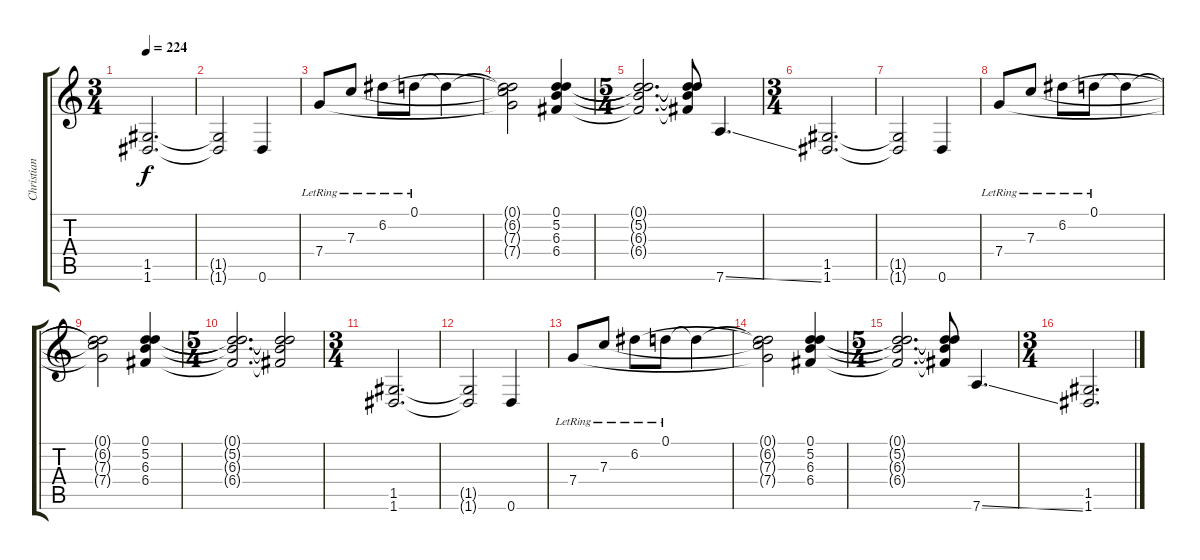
\track ("Christian Muenzner" "Christian ") {instrument distortionguitar}
\staff {score tabs}
\tuning (D4 A3 F3 C3 G2 D2) {hide}
\ts (3 4)
\tempo 224
\clef g2
\ks c
(1.5 1.6).2{d dy f} |
(1.5{t} 1.6{t}).2 0.6.4 |
7.4{lr}.8 7.3{lr}.8 6.2{lr}.8 0.1{lr}.8 0.1{t}.4 |
(0.1{t} 6.2{t} 7.3{t} 7.4{t}).2 (0.1 5.2 6.3 6.4).4 |
\ts (5 4)
(0.1{t} 5.2{t} 6.3{t} 6.4{t}).2{d} (0.1{t} 5.2{t} 6.3{t} 6.4{t}).8 7.6{ss}.4{d} |
\ts (3 4)
(1.5 1.6).2{d} |
(1.5{t} 1.6{t}).2 0.6.4 |
7.4{lr}.8 7.3{lr}.8 6.2{lr}.8 0.1{lr}.8 0.1{t}.4 |
(0.1{t} 6.2{t} 7.3{t} 7.4{t}).2 (0.1 5.2 6.3 6.4).4 |
\ts (5 4)
(0.1{t} 5.2{t} 6.3{t} 6.4{t}).2{d} (0.1{t} 5.2{t} 6.3{t} 6.4{t}).2 |
\ts (3 4)
(1.5 1.6).2{d} |
(1.5{t} 1.6{t}).2 0.6.4 |
7.4{lr}.8 7.3{lr}.8 6.2{lr}.8 0.1{lr}.8 0.1{t}.4 |
(0.1{t} 6.2{t} 7.3{t} 7.4{t}).2 (0.1 5.2 6.3 6.4).4 |
\ts (5 4)
(0.1{t} 5.2{t} 6.3{t} 6.4{t}).2{d} (0.1{t} 5.2{t} 6.3{t} 6.4{t}).8 7.6{ss}.4{d} |
\ts (3 4)
(1.5 1.6).2{d}
